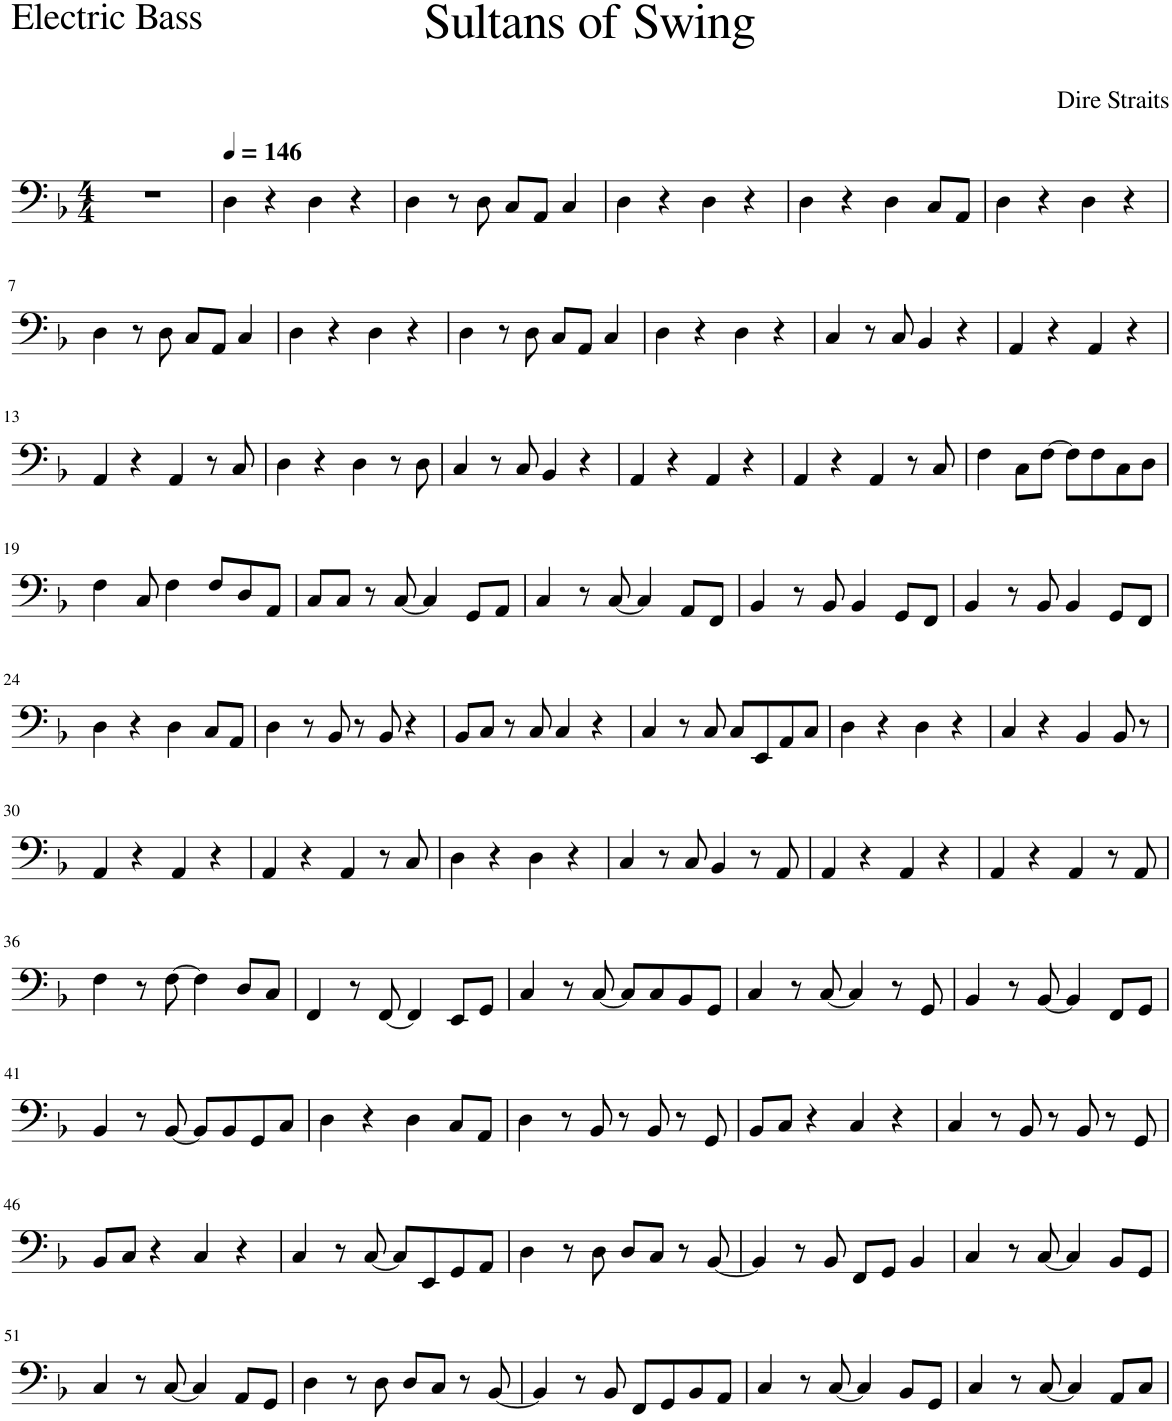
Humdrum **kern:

**kern
*part1
*staff1
*I"Electric Bass
*I'El. B.
*clefF4
*Trd7c12
*k[b-]
*M4/4
=1
1r
=2
*MM146
4D\
4r
4D\
4r
=3
4D\
8r
8D\
8C/L
8AA/J
4C/
=4
4D\
4r
4D\
4r
=5
4D\
4r
4D\
8C/L
8AA/J
=6
4D\
4r
4D\
4r
!!LO:LB:g=z
=7
4D\
8r
8D\
8C/L
8AA/J
4C/
=8
4D\
4r
4D\
4r
=9
4D\
8r
8D\
8C/L
8AA/J
4C/
=10
4D\
4r
4D\
4r
=11
4C/
8r
8C/
4BB-/
4r
=12
4AA/
4r
4AA/
4r
!!LO:LB:g=z
=13
4AA/
4r
4AA/
8r
8C/
=14
4D\
4r
4D\
8r
8D\
=15
4C/
8r
8C/
4BB-/
4r
=16
4AA/
4r
4AA/
4r
=17
4AA/
4r
4AA/
8r
8C/
=18
4F\
8C\L
[8F\J
8F\L]
8F\
8C\
8D\J
!!LO:LB:g=z
=19
4F\
8C/
4F\
8F/L
8D/
8AA/J
=20
8C/L
8C/J
8r
[8C/
4C/]
8GG/L
8AA/J
=21
4C/
8r
[8C/
4C/]
8AA/L
8FF/J
=22
4BB-/
8r
8BB-/
4BB-/
8GG/L
8FF/J
=23
4BB-/
8r
8BB-/
4BB-/
8GG/L
8FF/J
!!LO:LB:g=z
=24
4D\
4r
4D\
8C/L
8AA/J
=25
4D\
8r
8BB-/
8r
8BB-/
4r
=26
8BB-/L
8C/J
8r
8C/
4C/
4r
=27
4C/
8r
8C/
8C/L
8EE/
8AA/
8C/J
=28
4D\
4r
4D\
4r
=29
4C/
4r
4BB-/
8BB-/
8r
!!LO:LB:g=z
=30
4AA/
4r
4AA/
4r
=31
4AA/
4r
4AA/
8r
8C/
=32
4D\
4r
4D\
4r
=33
4C/
8r
8C/
4BB-/
8r
8AA/
=34
4AA/
4r
4AA/
4r
=35
4AA/
4r
4AA/
8r
8AA/
!!LO:LB:g=z
=36
4F\
8r
[8F\
4F\]
8D/L
8C/J
=37
4FF/
8r
[8FF/
4FF/]
8EE/L
8GG/J
=38
4C/
8r
[8C/
8C/L]
8C/
8BB-/
8GG/J
=39
4C/
8r
[8C/
4C/]
8r
8GG/
=40
4BB-/
8r
[8BB-/
4BB-/]
8FF/L
8GG/J
!!LO:LB:g=z
=41
4BB-/
8r
[8BB-/
8BB-/L]
8BB-/
8GG/
8C/J
=42
4D\
4r
4D\
8C/L
8AA/J
=43
4D\
8r
8BB-/
8r
8BB-/
8r
8GG/
=44
8BB-/L
8C/J
4r
4C/
4r
=45
4C/
8r
8BB-/
8r
8BB-/
8r
8GG/
!!LO:LB:g=z
=46
8BB-/L
8C/J
4r
4C/
4r
=47
4C/
8r
[8C/
8C/L]
8EE/
8GG/
8AA/J
=48
4D\
8r
8D\
8D/L
8C/J
8r
[8BB-/
=49
4BB-/]
8r
8BB-/
8FF/L
8GG/J
4BB-/
=50
4C/
8r
[8C/
4C/]
8BB-/L
8GG/J
!!LO:LB:g=z
=51
4C/
8r
[8C/
4C/]
8AA/L
8GG/J
=52
4D\
8r
8D\
8D/L
8C/J
8r
[8BB-/
=53
4BB-/]
8r
8BB-/
8FF/L
8GG/
8BB-/
8AA/J
=54
4C/
8r
[8C/
4C/]
8BB-/L
8GG/J
=55
4C/
8r
[8C/
4C/]
8AA/L
8C/J
=
*-
